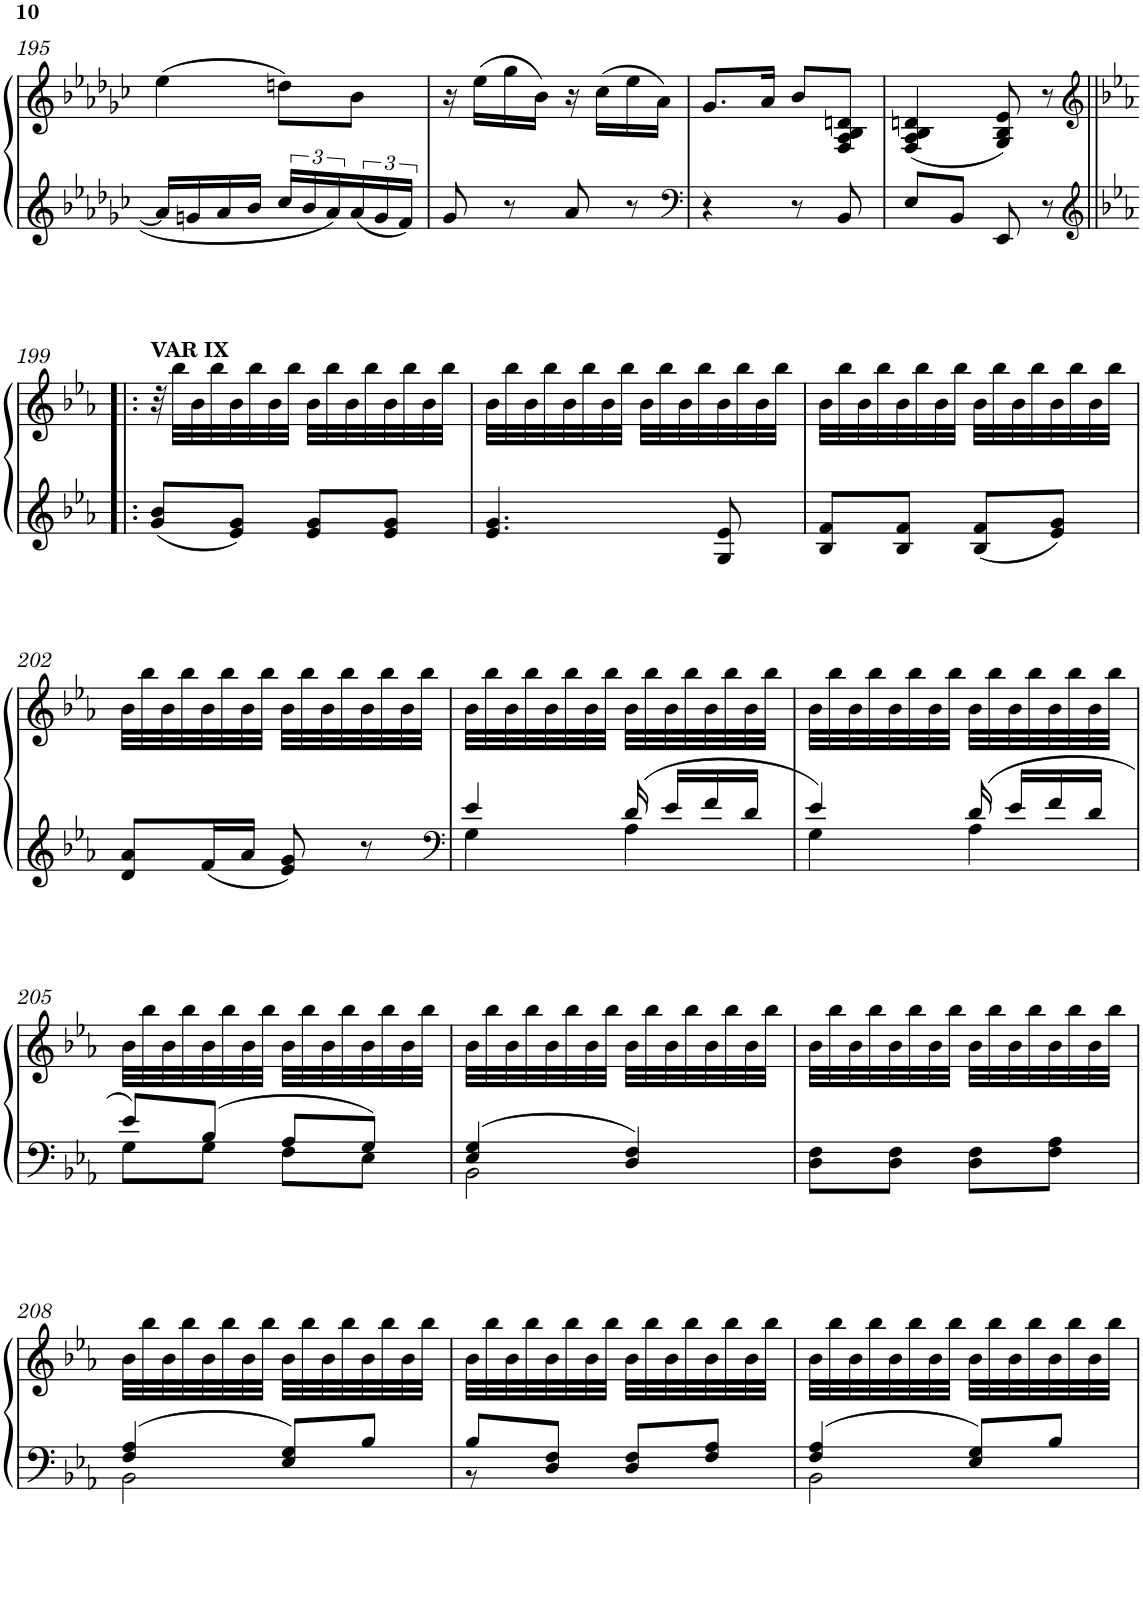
**kern	**kern
*part1	*part1
*staff2	*staff1
*I"Piano	*
*I'Pno.	*
!!LO:PB:g=z
*clefG2	*clefG2
*k[b-e-a-d-g-c-]	*k[b-e-a-d-g-c-]
*M2/4	*M2/4
=195	=195
16a-/LL]	(>4ee-\
16gn/	.
16a-/	.
16b-/JJ	.
24cc-/LL	8ddn\L)
24b-/	.
24a-/	.
24a-/	8b-\J
24g/	.
24f/JJ	.
=196	=196
8g-/	16r
.	(>16ee-\LL
8r	16gg-\
.	16b-\JJ)
8a-/	16r
.	(>16cc-\LL
8r	16ee-\
.	16a-\JJ)
=197	=197
*clefF4	*
4r	8.g-/L
.	16a-/Jk
8r	8b-/L
8BB-/	8F/ 8A-/ 8B-/ 8dn/J
=198	=198
8E-/L	(<4F/ 4A-/ 4B-/ 4dn/
8BB-/J	.
8EE-/	8G-/ 8B-/ 8e-/)
8r	8r
!!LO:LB:g=z
=199!|:	=199!|:
*clefG2	*clefG2
*k[b-e-a-]	*k[b-e-a-]
*E-:	*E-:
!	!LO:TX:a:B:t=VAR IX
8g/ 8b-/L	32r
.	32bb-\LLL
.	32b-\
.	32bb-\
8e-/ 8g/J	32b-\
.	32bb-\
.	32b-\
.	32bb-\JJJ
8e-/ 8g/L	32b-\LLL
.	32bb-\
.	32b-\
.	32bb-\
8e-/ 8g/J	32b-\
.	32bb-\
.	32b-\
.	32bb-\JJJ
=200	=200
4.e-/ 4.g/	32b-\LLL
.	32bb-\
.	32b-\
.	32bb-\
.	32b-\
.	32bb-\
.	32b-\
.	32bb-\JJJ
.	32b-\LLL
.	32bb-\
.	32b-\
.	32bb-\
8G/ 8e-/	32b-\
.	32bb-\
.	32b-\
.	32bb-\JJJ
=201	=201
8B-/ 8f/L	32b-\LLL
.	32bb-\
.	32b-\
.	32bb-\
8B-/ 8f/J	32b-\
.	32bb-\
.	32b-\
.	32bb-\JJJ
8B-/ 8f/L	32b-\LLL
.	32bb-\
.	32b-\
.	32bb-\
8e-/ 8g/J	32b-\
.	32bb-\
.	32b-\
.	32bb-\JJJ
!!LO:LB:g=z
=202	=202
8d/ 8a-/L	32b-\LLL
.	32bb-\
.	32b-\
.	32bb-\
16f/L	32b-\
.	32bb-\
16a-/JJ	32b-\
.	32bb-\JJJ
8e-/ 8g/	32b-\LLL
.	32bb-\
.	32b-\
.	32bb-\
8r	32b-\
.	32bb-\
.	32b-\
.	32bb-\JJJ
=203	=203
*clefF4	*
*^	*
4e-/	4G\	32b-\LLL
.	.	32bb-\
.	.	32b-\
.	.	32bb-\
.	.	32b-\
.	.	32bb-\
.	.	32b-\
.	.	32bb-\JJJ
16d/	4A-\	32b-\LLL
.	.	32bb-\
16e-/LL	.	32b-\
.	.	32bb-\
16f/	.	32b-\
.	.	32bb-\
16d/JJ	.	32b-\
.	.	32bb-\JJJ
=204	=204	=204
4e-/	4G\	32b-\LLL
.	.	32bb-\
.	.	32b-\
.	.	32bb-\
.	.	32b-\
.	.	32bb-\
.	.	32b-\
.	.	32bb-\JJJ
16d/	4A-\	32b-\LLL
.	.	32bb-\
16e-/LL	.	32b-\
.	.	32bb-\
16f/	.	32b-\
.	.	32bb-\
16d/JJ	.	32b-\
.	.	32bb-\JJJ
!!LO:LB:g=z
=205	=205	=205
8e-/L	8G\L	32b-\LLL
.	.	32bb-\
.	.	32b-\
.	.	32bb-\
8B-/J	8G\J	32b-\
.	.	32bb-\
.	.	32b-\
.	.	32bb-\JJJ
8A-/L	8F\L	32b-\LLL
.	.	32bb-\
.	.	32b-\
.	.	32bb-\
8G/J	8E-\J	32b-\
.	.	32bb-\
.	.	32b-\
.	.	32bb-\JJJ
=206	=206	=206
4E-/ 4G/	2BB-\	32b-\LLL
.	.	32bb-\
.	.	32b-\
.	.	32bb-\
.	.	32b-\
.	.	32bb-\
.	.	32b-\
.	.	32bb-\JJJ
4D/ 4F/	.	32b-\LLL
.	.	32bb-\
.	.	32b-\
.	.	32bb-\
.	.	32b-\
.	.	32bb-\
.	.	32b-\
.	.	32bb-\JJJ
*v	*v	*
=207	=207
8D\ 8F\L	32b-\LLL
.	32bb-\
.	32b-\
.	32bb-\
8D\ 8F\J	32b-\
.	32bb-\
.	32b-\
.	32bb-\JJJ
8D\ 8F\L	32b-\LLL
.	32bb-\
.	32b-\
.	32bb-\
8F\ 8A-\J	32b-\
.	32bb-\
.	32b-\
.	32bb-\JJJ
!!LO:LB:g=z
=208	=208
*^	*
4F/ 4A-/	2BB-\	32b-\LLL
.	.	32bb-\
.	.	32b-\
.	.	32bb-\
.	.	32b-\
.	.	32bb-\
.	.	32b-\
.	.	32bb-\JJJ
8E-/ 8G/L	.	32b-\LLL
.	.	32bb-\
.	.	32b-\
.	.	32bb-\
8B-/J	.	32b-\
.	.	32bb-\
.	.	32b-\
.	.	32bb-\JJJ
=209	=209	=209
8B-/L	8r	32b-\LLL
.	.	32bb-\
.	.	32b-\
.	.	32bb-\
8D/ 8F/J	4.ryy	32b-\
.	.	32bb-\
.	.	32b-\
.	.	32bb-\JJJ
8D/ 8F/L	.	32b-\LLL
.	.	32bb-\
.	.	32b-\
.	.	32bb-\
8F/ 8A-/J	.	32b-\
.	.	32bb-\
.	.	32b-\
.	.	32bb-\JJJ
=210	=210	=210
4F/ 4A-/	2BB-\	32b-\LLL
.	.	32bb-\
.	.	32b-\
.	.	32bb-\
.	.	32b-\
.	.	32bb-\
.	.	32b-\
.	.	32bb-\JJJ
8E-/ 8G/L	.	32b-\LLL
.	.	32bb-\
.	.	32b-\
.	.	32bb-\
8B-/J	.	32b-\
.	.	32bb-\
.	.	32b-\
.	.	32bb-\JJJ
*v	*v	*
=	=
*-	*-
